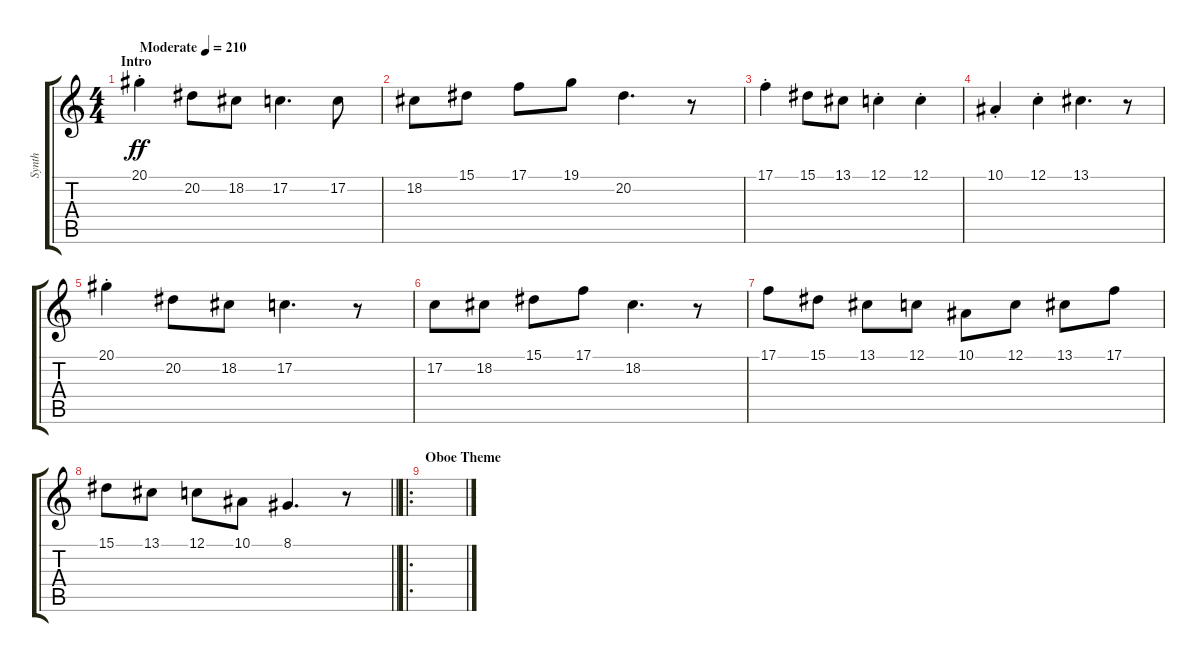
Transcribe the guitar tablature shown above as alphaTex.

\track ("Synth" "Synth") {instrument lead2sawtooth}
\staff {score tabs}
\tuning (C4 G3 Eb3 Bb2 F2 C2) {hide}
\ts (4 4)
\section ("" "Intro")
\tempo (210 "Moderate")
\clef g2
\ks c
20.1{st}.4{dy ff instrument lead2sawtooth} 20.2.8 18.2.8 17.2.4{d} 17.2.8 |
18.2.8 15.1.8 17.1.8 19.1.8 20.2.4{d} r.8 |
17.1{st}.4 15.1.8 13.1.8 12.1{st}.4 12.1{st}.4 |
10.1{st}.4 12.1{st}.4 13.1.4{d} r.8 |
20.1{st}.4 20.2.8 18.2.8 17.2.4{d} r.8 |
17.2.8 18.2.8 15.1.8 17.1.8 18.2.4{d} r.8 |
17.1.8 15.1.8 13.1.8 12.1.8 10.1.8 12.1.8 13.1.8 17.1.8 |
\barLineRight lightlight
15.1.8 13.1.8 12.1.8 10.1.8 8.1.4{d} r.8 |
\ro
\section ("" "Oboe Theme")
